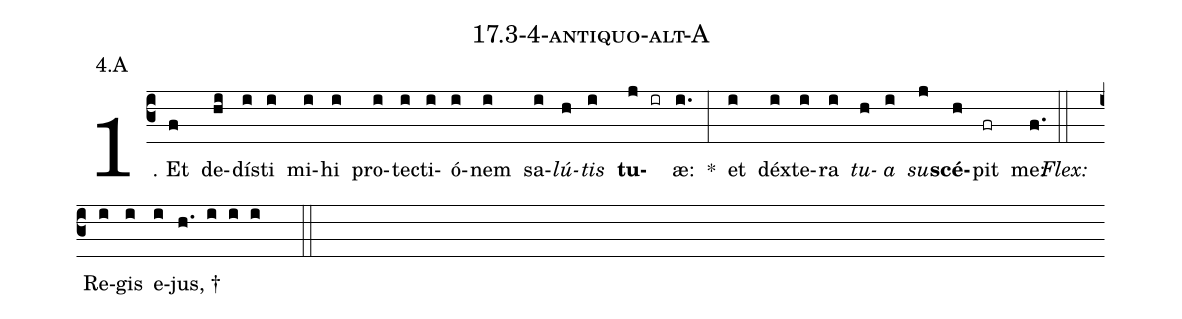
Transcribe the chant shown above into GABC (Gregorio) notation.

name: 17.3-4-antiquo-alt-A;
annotation: 4.A;
%%
(c3)1. Et(f) de(hi)dís(i)ti(i) mi(i)hi(i) pro(i)tec(i)ti(i)ó(i)nem(i) sa(i)<i>lú</i>(h)<i>tis</i>(i) <b>tu</b>(j ir)æ:(i.) *(:) et(i) déx(i)te(i)ra(i) <i>tu</i>(h)<i>a</i>(i) <i>su</i>(j)<b>scé</b>(h)pit(fr) me:(f.) (::)
<i>Flex:</i>()  Re(i)gis(i) e(i)jus, †(h. i i i  ::)

%E(i) u(h) o(i) u(j) a(h) e.(f.) (::)
